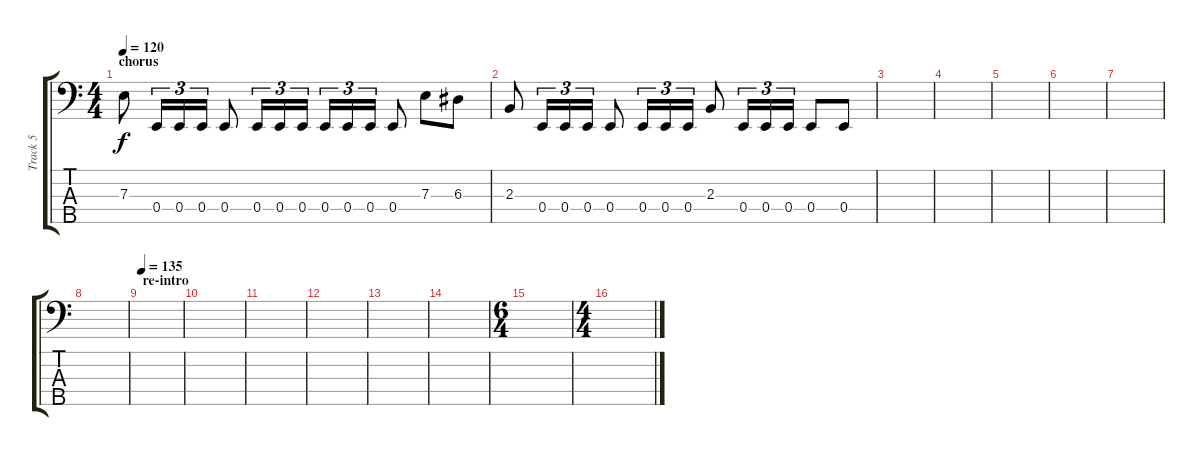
\track ("Track 5" "Track 5") {instrument electricbassfinger}
\staff {score tabs}
\tuning (G2 D2 A1 E1 B0) {hide}
\ts (4 4)
\section ("" "chorus")
\tempo 120
\clef f4
\ks c
7.3.8{dy f} 0.4.16{tu (3 2)} 0.4.16{tu (3 2)} 0.4.16{tu (3 2)} 0.4.8 0.4.16{tu (3 2)} 0.4.16{tu (3 2)} 0.4.16{tu (3 2)} 0.4.16{tu (3 2)} 0.4.16{tu (3 2)} 0.4.16{tu (3 2)} 0.4.8 7.3.8 6.3.8 |
2.3.8 0.4.16{tu (3 2)} 0.4.16{tu (3 2)} 0.4.16{tu (3 2)} 0.4.8 0.4.16{tu (3 2)} 0.4.16{tu (3 2)} 0.4.16{tu (3 2)} 2.3.8 0.4.16{tu (3 2)} 0.4.16{tu (3 2)} 0.4.16{tu (3 2)} 0.4.8 0.4.8 |
|
|
|
|
|
|
\section ("" "re-intro")
\tempo 135
|
|
|
|
|
|
\ts (6 4)
|
\ts (4 4)
